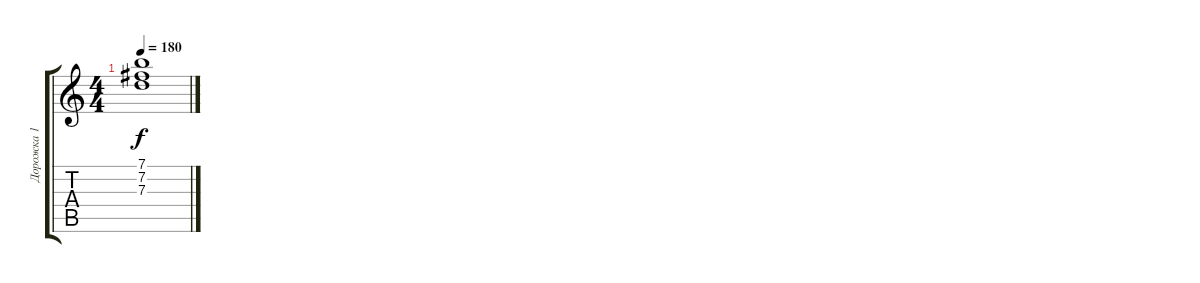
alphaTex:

\track ("Дорожка 1" "Дорожка 1") {instrument acousticguitarsteel}
\staff {score tabs}
\tuning (E4 B3 G3 D3 A2 E2) {hide}
\ts (4 4)
\tempo 180
\clef g2
\ks c
(7.1{t} 7.2{t} 7.3{t}).1{dy f}
